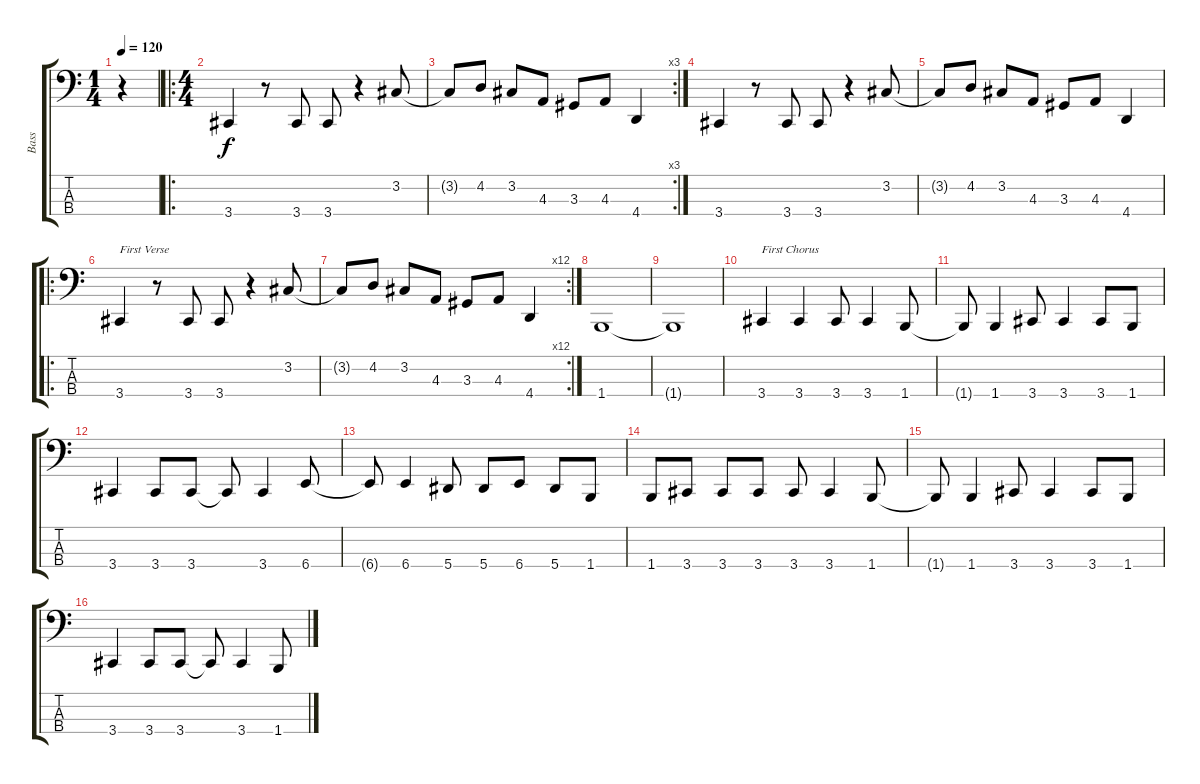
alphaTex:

\track ("Bass" "Bass") {instrument electricbassfinger}
\staff {score tabs}
\tuning (Eb2 Bb1 F1 Bb0) {hide}
\ts (1 4)
\tempo 120
\clef f4
\ks c
r.4{dy f instrument electricbassfinger} |
\ro
\ts (4 4)
3.4.4 r.8 3.4.8 3.4.8 r.4 3.2.8 |
\rc 3
3.2{t}.8 4.2.8 3.2.8 4.3.8 3.3.8 4.3.8 4.4.4 |
3.4.4 r.8 3.4.8 3.4.8 r.4 3.2.8 |
3.2{t}.8 4.2.8 3.2.8 4.3.8 3.3.8 4.3.8 4.4.4 |
\ro
3.4.4{txt "First Verse"} r.8 3.4.8 3.4.8 r.4 3.2.8 |
\rc 12
3.2{t}.8 4.2.8 3.2.8 4.3.8 3.3.8 4.3.8 4.4.4 |
1.4.1 |
1.4{t}.1 |
3.4.4{txt "First Chorus"} 3.4.4 3.4.8 3.4.4 1.4.8 |
1.4{t}.8 1.4.4 3.4.8 3.4.4 3.4.8 1.4.8 |
3.4.4 3.4.8 3.4.8 3.4{t}.8 3.4.4 6.4.8 |
6.4{t}.8 6.4.4 5.4.8 5.4.8 6.4.8 5.4.8 1.4.8 |
1.4.8 3.4.8 3.4.8 3.4.8 3.4.8 3.4.4 1.4.8 |
1.4{t}.8 1.4.4 3.4.8 3.4.4 3.4.8 1.4.8 |
3.4.4 3.4.8 3.4.8 3.4{t}.8 3.4.4 1.4.8
